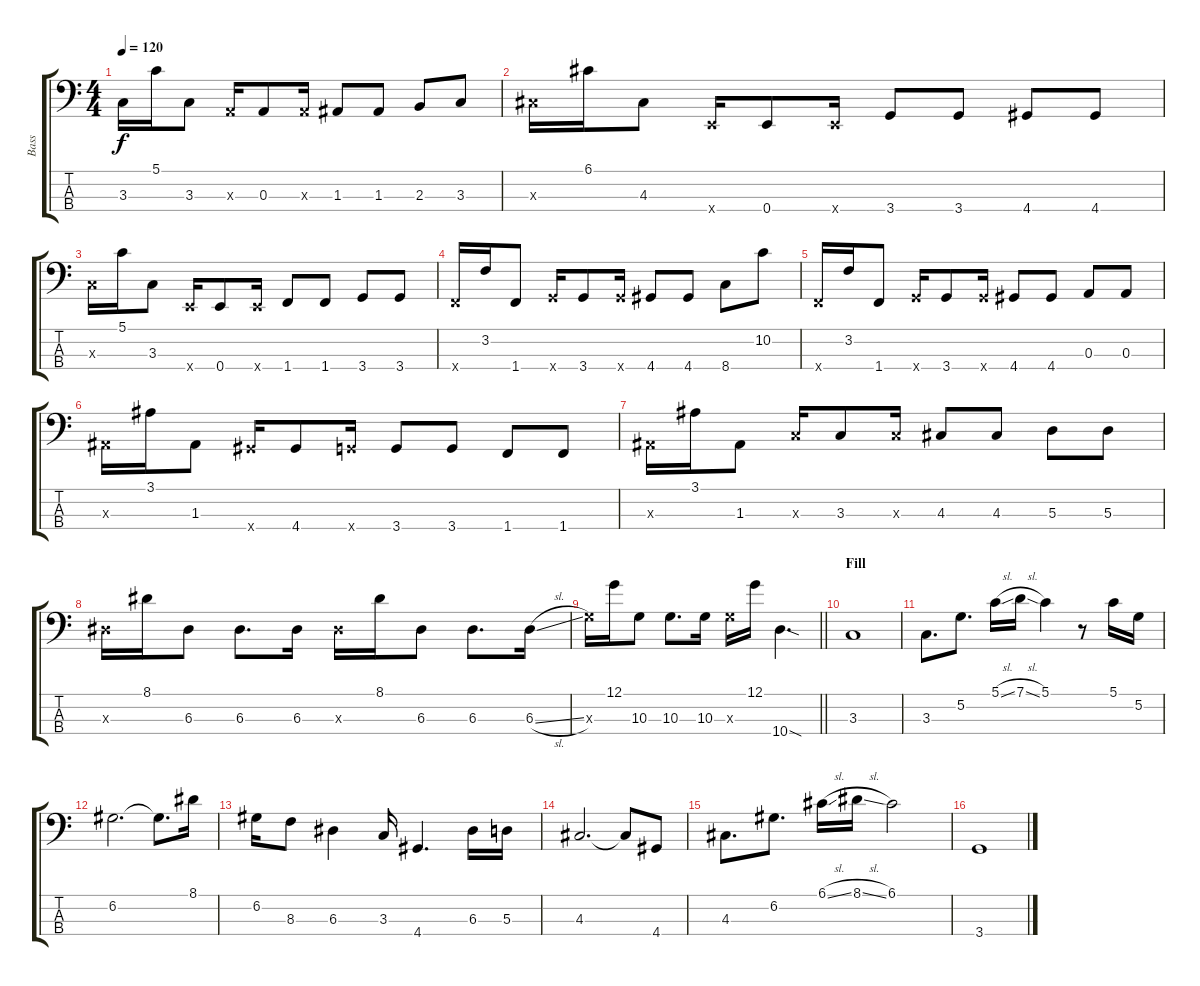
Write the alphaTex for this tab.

\track ("Bass" "Bass") {instrument electricbassfinger}
\staff {score tabs}
\tuning (G2 D2 A1 E1) {hide}
\ts (4 4)
\tempo 120
\clef f4
\ks c
3.3.16{dy f} 5.1.16 3.3.8 0.3{x}.16 0.3.8 0.3{x}.16 1.3.8 1.3.8 2.3.8 3.3.8 |
4.3{x}.16 6.1.16 4.3.8 0.4{x}.16 0.4.8 0.4{x}.16 3.4.8 3.4.8 4.4.8 4.4.8 |
3.3{x}.16 5.1.16 3.3.8 0.4{x}.16 0.4.8 0.4{x}.16 1.4.8 1.4.8 3.4.8 3.4.8 |
1.4{x}.16 3.2.16 1.4.8 3.4{x}.16 3.4.8 3.4{x}.16 4.4.8 4.4.8 8.4.8 10.2.8 |
1.4{x}.16 3.2.16 1.4.8 3.4{x}.16 3.4.8 3.4{x}.16 4.4.8 4.4.8 0.3.8 0.3.8 |
1.3{x}.16 3.1.16 1.3.8 4.4{x}.16 4.4.8 3.4{x}.16 3.4.8 3.4.8 1.4.8 1.4.8 |
1.3{x}.16 3.1.16 1.3.8 3.3{x}.16 3.3.8 3.3{x}.16 4.3.8 4.3.8 5.3.8 5.3.8 |
6.3{x}.16 8.1.16 6.3.8 6.3.8{d} 6.3.16 6.3{x}.16 8.1.16 6.3.8 6.3.8{d} 6.3{sl}.16 |
\barLineRight lightlight
10.3{x}.16 12.1.16 10.3.8 10.3.8{d} 10.3.16 10.3{x}.16 12.1.16 10.4{sod}.4{d} |
\section ("" "Fill")
3.3.1{instrument electricbassfinger} |
3.3.8{d} 5.2.8{d} 5.1{sl}.16 7.1{sl}.16 5.1.4 r.8 5.1.16 5.2.16 |
6.2.2{d} 6.2{t}.8{d} 8.1.16 |
6.2.16 8.3.8 6.3.4 3.3.16 4.4.4{d} 6.3.16 5.3.16 |
4.3.2{d} 4.3{t}.8 4.4.8 |
4.3.8{d} 6.2.8{d} 6.1{sl}.16 8.1{sl}.16 6.1.2 |
3.4.1
